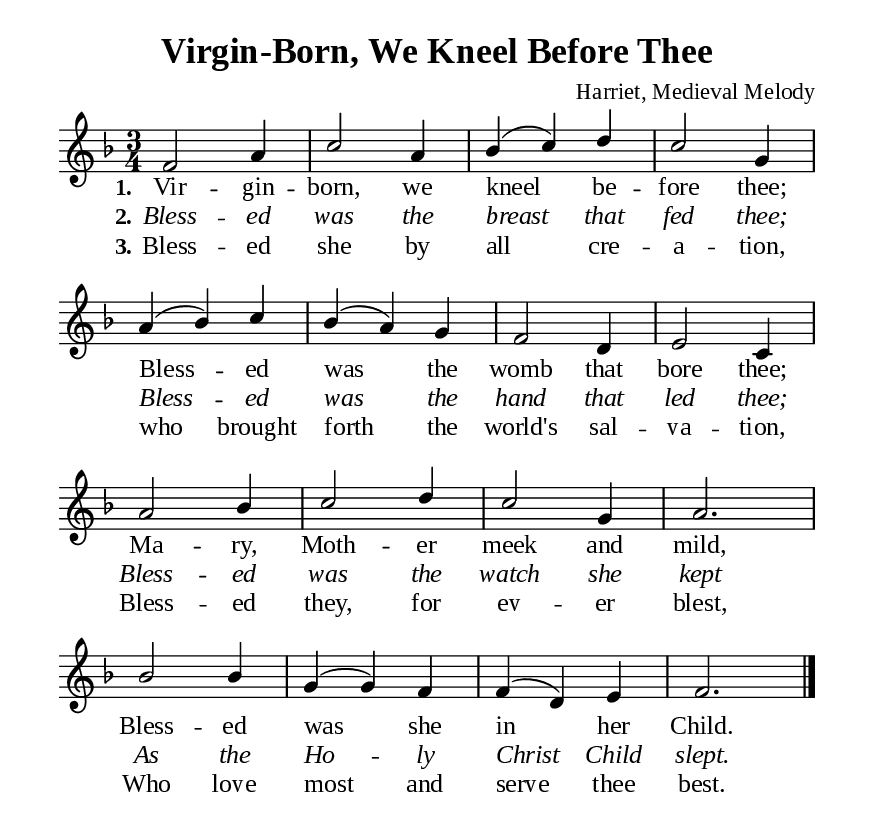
\version "2.18.2"

\header {
  title = "Virgin-Born, We Kneel Before Thee"
  composer = "Harriet, Medieval Melody"
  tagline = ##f
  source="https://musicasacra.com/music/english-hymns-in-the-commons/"
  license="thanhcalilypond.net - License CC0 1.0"
}

global= {
  \key f \major
  \time 3/4
  \override Score.BarNumber.break-visibility = ##(#f #f #f)
  \override Lyrics.LyricSpace.minimum-distance = #3.0
}

\paper {
  #(set-paper-size "a5")
  top-margin = 10\mm
  bottom-marign = 10\mm
  left-margin = 10\mm
  right-margin = 10\mm
  indent = #0
  #(define fonts
	 (make-pango-font-tree "Liberation Serif"
	 		       "Liberation Serif"
			       "Liberation Serif"
			       (/ 20 20)))
  system-system-spacing = #'((basic-distance . 3) (padding . 3))
}

printItalic = \with {
  \override LyricText.font-shape = #'italic
}

% Verse music
musicVerseSoprano = \relative c' {
  %{	01	%} f2 a4 |
  %{	02	%} c2 a4 |
  %{	03	%} bes (c) d |
  %{	04	%} c2 g4 |
  %{	05	%} a (bes) c |
  %{	06	%} bes (a) g |
  %{	07	%} f2 d4 |
  %{	08	%} e2 c4 |
  %{	09	%} a'2 bes4 |
  %{	10	%} c2 d4 |
  %{	11	%} c2 g4 |
  %{	12	%} a2. |
  %{	13	%} bes2 bes4 |
  %{	14	%} g (g) f |
  %{	15	%} f (d) e |
  %{	16	%} f2. \bar "|."
}

% Verse lyrics
verseOne = \lyricmode {
  \set stanza = #"1."
  Vir -- gin -- born, we kneel be -- fore thee;
  Bless -- ed was the womb that bore thee;
  Ma -- ry, Moth -- er meek and mild,
  Bless -- ed was she in her Child.
}

verseTwo = \lyricmode {
  \set stanza = #"2."
  Bless -- ed was the breast that fed thee;
  Bless -- ed was the hand that led thee;
  Bless -- ed was the watch she kept
  As the Ho -- ly Christ Child slept.
}

verseThree = \lyricmode {
  \set stanza = #"3."
  Bless -- ed she by all cre -- a -- tion,
  who brought forth the world's sal -- va -- tion,
  Bless -- ed they, for ev -- er blest,
  Who love most and serve thee best.
}

% Layout
\score {
    \new ChoirStaff <<
      \new Staff <<
        \clef "treble"
        \new Voice = "sopranos" { \global \stemUp \slurUp \musicVerseSoprano }
      >>
      \new Lyrics \lyricsto sopranos \verseOne
      \new Lyrics \printItalic \lyricsto sopranos \verseTwo
      \new Lyrics \lyricsto sopranos \verseThree
    >>
}
